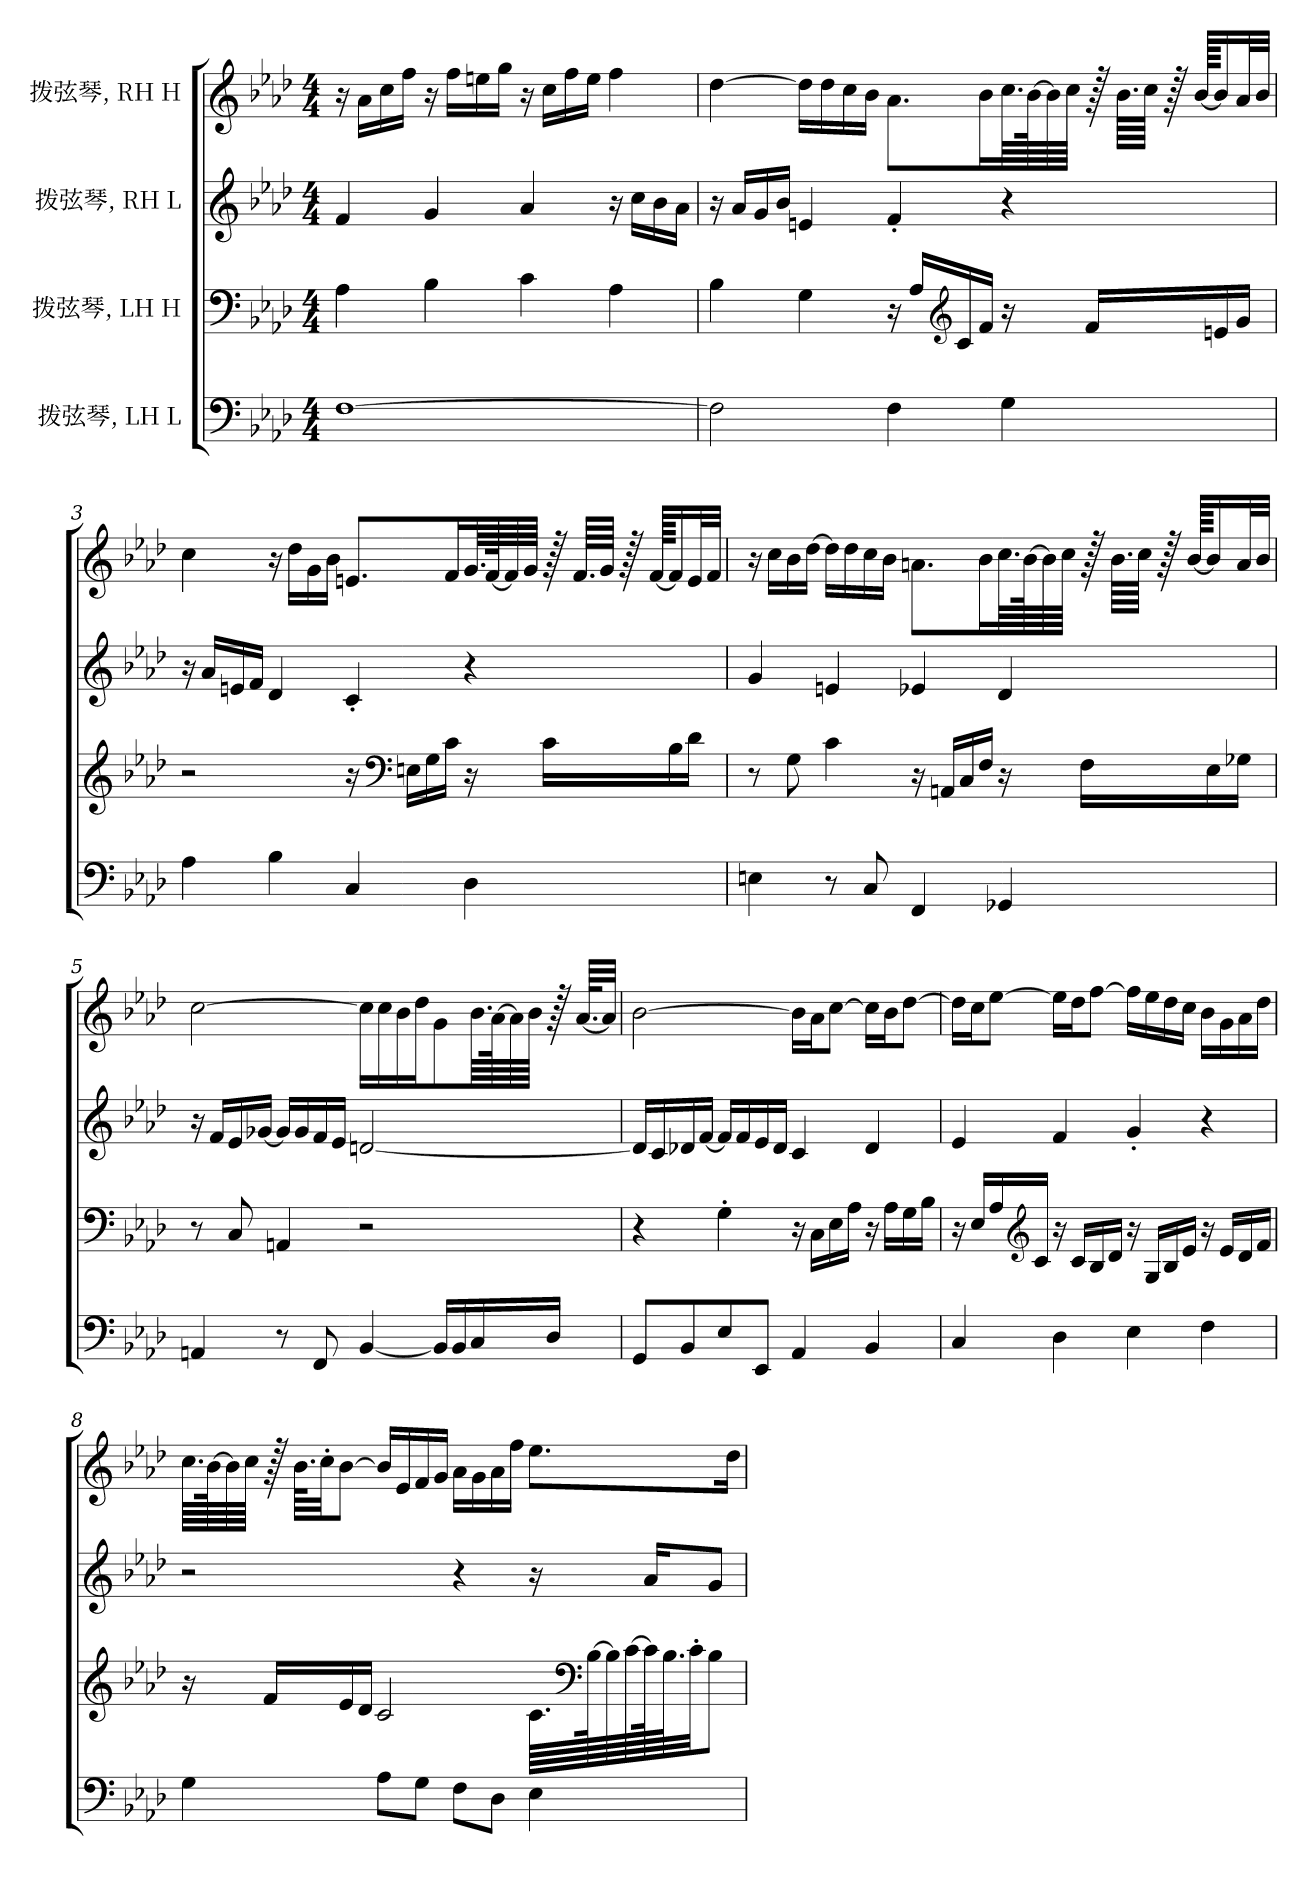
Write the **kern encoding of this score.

**kern	**kern	**kern	**kern
*part4	*part3	*part2	*part1
*staff4	*staff3	*staff2	*staff1
*I"拨弦琴, LH L	*I"拨弦琴, LH H	*I"拨弦琴, RH L	*I"拨弦琴, RH H
*clefF4	*clefF4	*clefG2	*clefG2
*k[b-e-a-d-]	*k[b-e-a-d-]	*k[b-e-a-d-]	*k[b-e-a-d-]
*M4/4	*M4/4	*M4/4	*M4/4
*MM75	*MM75	*MM75	*MM75
=1	=1	=1	=1
[1F	4A-\	4f/	16r
.	.	.	16a-\LL
.	.	.	16cc\
.	.	.	16ff\JJ
.	4B-\	4g/	16r
.	.	.	16ff\LL
.	.	.	16een\
.	.	.	16gg\JJ
.	4c\	4a-/	16r
.	.	.	16cc\LL
.	.	.	16ff\
.	.	.	16ee\JJ
.	4A-\	16r	4ff\
.	.	16cc\LL	.
.	.	16b-\	.
.	.	16a-\JJ	.
!!LO:LB:g=z
=2	=2	=2	=2
2F\]	4B-\	16r	[4dd-\
.	.	16a-/LL	.
.	.	16g/	.
.	.	16b-/JJ	.
.	4G\	4en/	16dd-\LL]
.	.	.	16dd-\
.	.	.	16cc\
.	.	.	16b-\JJ
4F\	16r	4f'/	8.a-\L
.	16A-/LL	.	.
*	*clefG2	*	*
.	16c/	.	.
.	16f/JJ	.	16b-\L
4G\	16r	4r	64.cc\LL
.	.	.	[128b-\K
.	.	.	64b-\]
.	.	.	64cc\JJJJ
.	16f/LL	.	128r
.	.	.	64.b-\LLLL
.	.	.	64cc\JJJJ
.	.	.	128r
.	.	.	[128b-/KKKLL
.	16en/	.	16b-/]
.	16g/JJ	.	32a-/L
.	.	.	32b-/JJJ
!!LO:LB:g=z
=3	=3	=3	=3
4A-\	2r	16r	4cc\
.	.	16a-/LL	.
.	.	16en/	.
.	.	16f/JJ	.
4B-\	.	4d-/	16r
.	.	.	16dd-\LL
.	.	.	16g\
.	.	.	16b-\JJ
4C/	16r	4c'/	8.en/L
*	*clefF4	*	*
.	16En\LL	.	.
.	16G\	.	.
.	16c\JJ	.	16f/L
4D-\	16r	4r	64.g/LL
.	.	.	[128f/K
.	.	.	64f/]
.	.	.	64g/JJJJ
.	16c\LL	.	128r
.	.	.	64.f/LLLL
.	.	.	64g/JJJJ
.	.	.	128r
.	.	.	[128f/KKKLL
.	16B-\	.	16f/]
.	16d-\JJ	.	32e/L
.	.	.	32f/JJJ
!!LO:PB:g=z
=4	=4	=4	=4
4En\	8r	4g/	16r
.	.	.	16cc\LL
.	8G\	.	16b-\
.	.	.	[16dd-\JJ
8r	4c\	4en/	16dd-\LL]
.	.	.	16dd-\
8C/	.	.	16cc\
.	.	.	16b-\JJ
4FF/	16r	4e-X/	8.an\L
.	16AAn/LL	.	.
.	16C/	.	.
.	16F/JJ	.	16b-\L
4GG-X/	16r	4d-/	64.cc\LL
.	.	.	[128b-\K
.	.	.	64b-\]
.	.	.	64cc\JJJJ
.	16F\LL	.	128r
.	.	.	64.b-\LLLL
.	.	.	64cc\JJJJ
.	.	.	128r
.	.	.	[128b-/KKKLL
.	16E-\	.	16b-/]
.	16G-X\JJ	.	32a/L
.	.	.	32b-/JJJ
!!LO:LB:g=z
=5	=5	=5	=5
4AAn/	8r	16r	[2cc\
.	.	16f/LL	.
.	8C/	16e-/	.
.	.	[16g-X/JJ	.
8r	4AAn/	16g-/LL]	.
.	.	16g-/	.
8FF/	.	16f/	.
.	.	16e-/JJ	.
[4BB-/	2r	[2dn/	16cc\LL]
.	.	.	16cc\
.	.	.	16b-\
.	.	.	16dd-\J
16BB-/LL]	.	.	8g\
16BB-/	.	.	.
16C/	.	.	64.b-\LLL
.	.	.	[128a-\K
.	.	.	64a-\]
.	.	.	64b-\JJJJ
16D-/JJ	.	.	128r
.	.	.	[64.a-/KLLL
.	.	.	32a-/JJJ]
=6	=6	=6	=6
8GG/L	4r	16d/LL]	[2b-\
.	.	16c/	.
8BB-/	.	16d-X/	.
.	.	[16f/JJ	.
8E-/	4G'\	16f/LL]	.
.	.	16f/	.
8EE-/J	.	16e-/	.
.	.	16d-/JJ	.
4AA-/	16r	4c/	16b-\LL]
.	16C\LL	.	16a-\J
.	16E-\	.	[8cc\J
.	16A-\JJ	.	.
4BB-/	16r	4d-/	16cc\LL]
.	16A-\LL	.	16b-\J
.	16G\	.	[8dd-\J
.	16B-\JJ	.	.
!!LO:LB:g=z
=7	=7	=7	=7
4C/	16r	4e-/	16dd-\LL]
.	16E-/LL	.	16cc\J
.	16A-/	.	[8ee-\J
*	*clefG2	*	*
.	16c/JJ	.	.
4D-\	16r	4f/	16ee-\LL]
.	16c/LL	.	16dd-\J
.	16B-/	.	[8ff\J
.	16d-/JJ	.	.
4E-\	16r	4g'/	16ff\LL]
.	16G/LL	.	16ee-\
.	16B-/	.	16dd-\
.	16e-/JJ	.	16cc\JJ
4F\	16r	4r	16b-\LL
.	16e-/LL	.	16g\
.	16d-/	.	16a-\
.	16f/JJ	.	16dd-\JJ
!!LO:PB:g=z
=8	=8	=8	=8
4G\	16r	2r	64.cc\LLLL
.	.	.	[128b-\K
.	.	.	64b-\]
.	.	.	64cc\JJJJ
.	16f/LL	.	128r
.	.	.	64.b-\KLLL
.	.	.	32cc'\JJ
.	16e-/	.	[8b-\J
.	16d-/JJ	.	.
8A-\L	2c/	.	16b-/LL]
.	.	.	16e-/
8G\J	.	.	16f/
.	.	.	16g/JJ
8F\L	.	4r	16a-\LL
.	.	.	16g\
8D-\J	.	.	16a-\
.	.	.	16ff\JJ
4E-\	64.c\LLLL	16r	8.ee-\L
*	*clefF4	*	*
.	[128B-\K	.	.
.	64B-\]	.	.
.	[64c\	.	.
.	128c\K]	16a-/KL	.
.	64.B-\J	.	.
.	32c'\JJ	.	.
.	8B-\J	8g/J	.
.	.	.	16dd-\Jk
=	=	=	=
*-	*-	*-	*-
